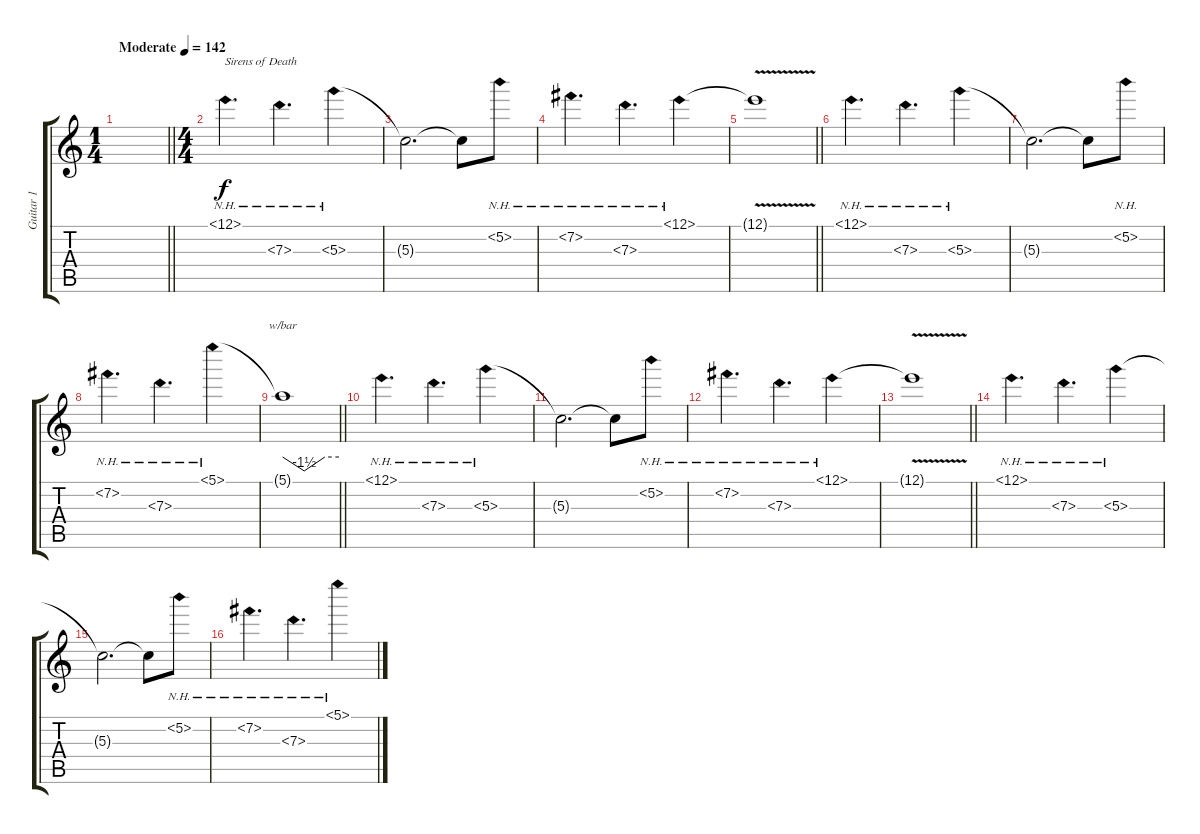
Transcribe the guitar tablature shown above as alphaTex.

\track ("Guitar 1" "Guitar 1") {instrument distortionguitar}
\staff {score tabs}
\tuning (E4 B3 G3 D3 A2 D2) {hide}
\ts (1 4)
\tempo (142 "Moderate")
\clef g2
\barLineRight lightlight
\ks c
|
\ts (4 4)
12.1{nh}.4{d txt "Sirens of Death"} 7.3{nh}.4{d} 5.3{nh}.4 |
5.3{t}.2{d} 5.3{t}.8 5.2{nh}.8 |
7.2{nh}.4{d} 7.3{nh}.4{d} 12.1{nh}.4 |
\barLineRight lightlight
12.1{v t}.1 |
12.1{nh}.4{d} 7.3{nh}.4{d} 5.3{nh}.4 |
5.3{t}.2{d} 5.3{t}.8 5.2{nh}.8 |
7.2{nh}.4{d} 7.3{nh}.4{d} 5.1{nh}.4 |
\barLineRight lightlight
5.1{t}.1{tbe (custom default 0 0 23 -6 45 0 60 0)} |
12.1{nh}.4{d} 7.3{nh}.4{d} 5.3{nh}.4 |
5.3{t}.2{d} 5.3{t}.8 5.2{nh}.8 |
7.2{nh}.4{d} 7.3{nh}.4{d} 12.1{nh}.4 |
\barLineRight lightlight
12.1{v t}.1 |
12.1{nh}.4{d} 7.3{nh}.4{d} 5.3{nh}.4 |
5.3{t}.2{d} 5.3{t}.8 5.2{nh}.8 |
7.2{nh}.4{d} 7.3{nh}.4{d} 5.1{nh}.4
